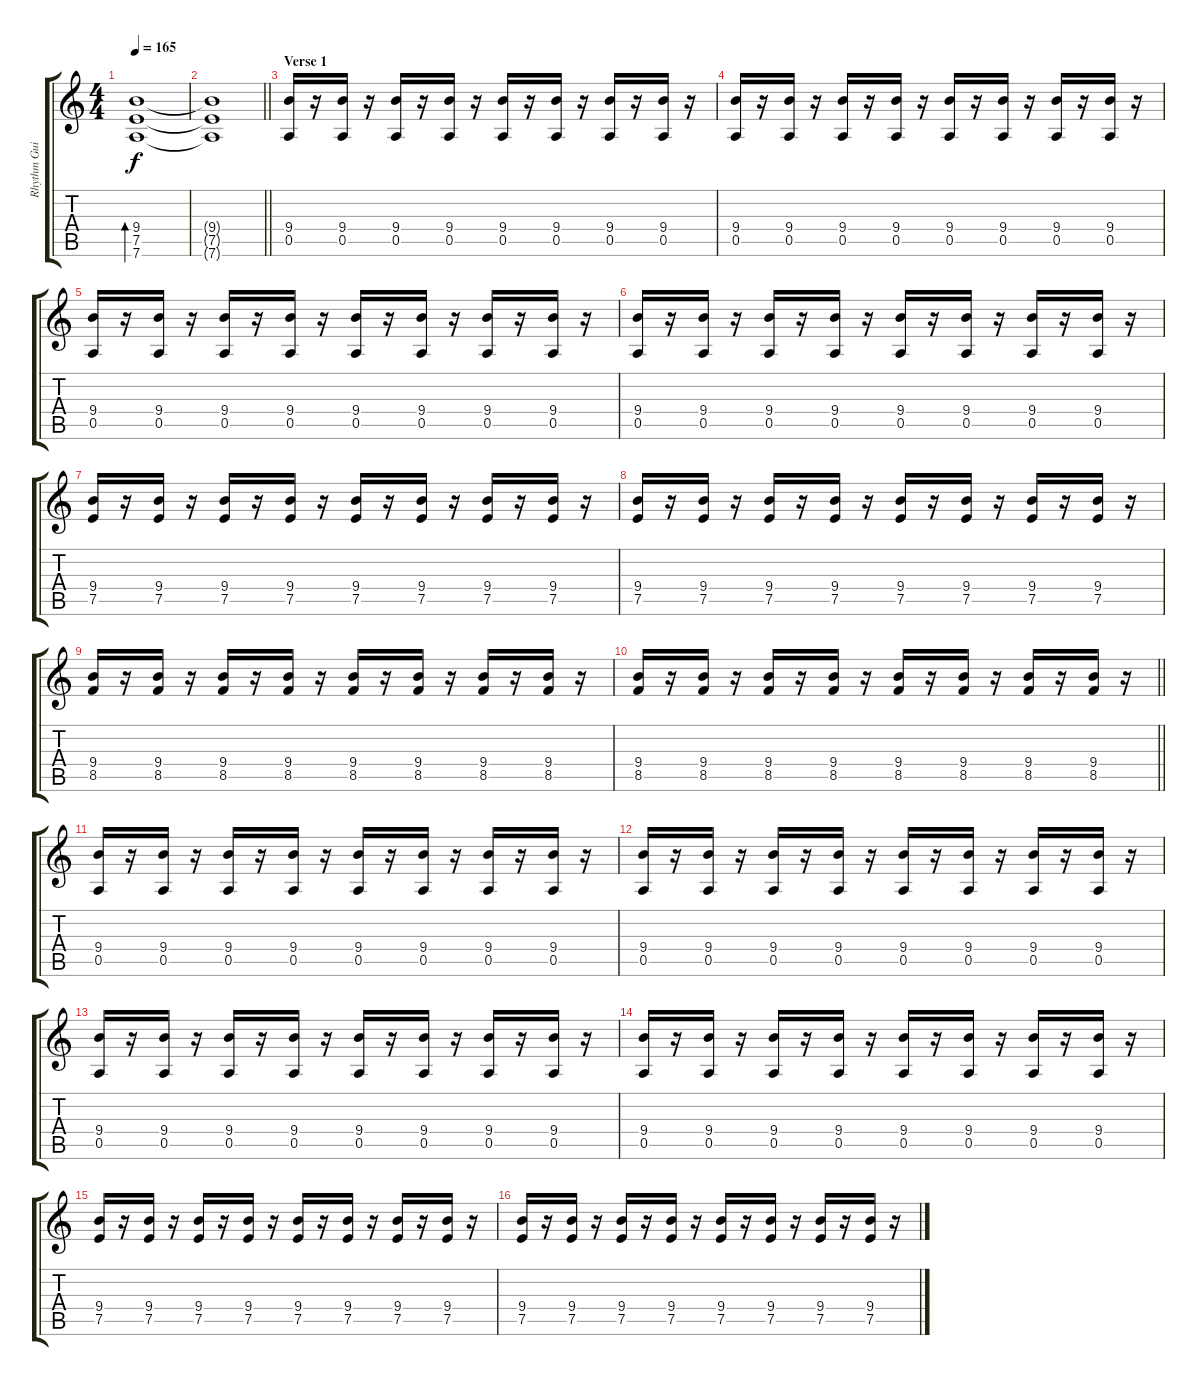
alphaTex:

\track ("Rhythm Guitar 2" "Rhythm Gui") {instrument distortionguitar}
\staff {score tabs}
\tuning (E4 B3 G3 D3 A2 D2) {hide}
\ts (4 4)
\tempo 165
\clef g2
\ks c
(9.4 7.5 7.6).1{bd 240 dy f} |
\barLineRight lightlight
(9.4{t} 7.5{t} 7.6{t}).1 |
\section ("" "Verse 1")
(9.4 0.5).16{volume 2} r.16 (9.4 0.5).16 r.16 (9.4 0.5).16 r.16 (9.4 0.5).16 r.16 (9.4 0.5).16 r.16 (9.4 0.5).16 r.16 (9.4 0.5).16 r.16 (9.4 0.5).16 r.16 |
(9.4 0.5).16 r.16 (9.4 0.5).16 r.16 (9.4 0.5).16 r.16 (9.4 0.5).16 r.16 (9.4 0.5).16 r.16 (9.4 0.5).16 r.16 (9.4 0.5).16 r.16 (9.4 0.5).16 r.16 |
(9.4 0.5).16{volume 12} r.16 (9.4 0.5).16{volume 2} r.16 (9.4 0.5).16 r.16 (9.4 0.5).16 r.16 (9.4 0.5).16 r.16 (9.4 0.5).16 r.16 (9.4 0.5).16 r.16 (9.4 0.5).16 r.16 |
(9.4 0.5).16 r.16 (9.4 0.5).16 r.16 (9.4 0.5).16 r.16 (9.4 0.5).16 r.16 (9.4 0.5).16 r.16 (9.4 0.5).16 r.16 (9.4 0.5).16 r.16 (9.4 0.5).16 r.16 |
(9.4 7.5).16{volume 13} r.16 (9.4 7.5).16{volume 2} r.16 (9.4 7.5).16 r.16 (9.4 7.5).16 r.16 (9.4 7.5).16 r.16 (9.4 7.5).16 r.16 (9.4 7.5).16 r.16 (9.4 7.5).16 r.16 |
(9.4 7.5).16 r.16 (9.4 7.5).16 r.16 (9.4 7.5).16 r.16 (9.4 7.5).16 r.16 (9.4 7.5).16 r.16 (9.4 7.5).16 r.16 (9.4 7.5).16 r.16 (9.4 7.5).16 r.16 |
(9.4 8.5).16{volume 12} r.16 (9.4 8.5).16{volume 2} r.16 (9.4 8.5).16 r.16 (9.4 8.5).16 r.16 (9.4 8.5).16 r.16 (9.4 8.5).16 r.16 (9.4 8.5).16 r.16 (9.4 8.5).16 r.16 |
\barLineRight lightlight
(9.4 8.5).16 r.16 (9.4 8.5).16 r.16 (9.4 8.5).16 r.16 (9.4 8.5).16 r.16 (9.4 8.5).16 r.16 (9.4 8.5).16 r.16 (9.4 8.5).16 r.16 (9.4 8.5).16 r.16 |
\section ("" "")
(9.4 0.5).16{volume 13} r.16 (9.4 0.5).16{volume 2} r.16 (9.4 0.5).16 r.16 (9.4 0.5).16 r.16 (9.4 0.5).16 r.16 (9.4 0.5).16 r.16 (9.4 0.5).16 r.16 (9.4 0.5).16 r.16 |
(9.4 0.5).16 r.16 (9.4 0.5).16 r.16 (9.4 0.5).16 r.16 (9.4 0.5).16 r.16 (9.4 0.5).16 r.16 (9.4 0.5).16 r.16 (9.4 0.5).16 r.16 (9.4 0.5).16 r.16 |
(9.4 0.5).16{volume 12} r.16 (9.4 0.5).16{volume 2} r.16 (9.4 0.5).16 r.16 (9.4 0.5).16 r.16 (9.4 0.5).16 r.16 (9.4 0.5).16 r.16 (9.4 0.5).16 r.16 (9.4 0.5).16 r.16 |
(9.4 0.5).16 r.16 (9.4 0.5).16 r.16 (9.4 0.5).16 r.16 (9.4 0.5).16 r.16 (9.4 0.5).16 r.16 (9.4 0.5).16 r.16 (9.4 0.5).16 r.16 (9.4 0.5).16 r.16 |
(9.4 7.5).16{volume 13} r.16 (9.4 7.5).16{volume 2} r.16 (9.4 7.5).16 r.16 (9.4 7.5).16 r.16 (9.4 7.5).16 r.16 (9.4 7.5).16 r.16 (9.4 7.5).16 r.16 (9.4 7.5).16 r.16 |
(9.4 7.5).16 r.16 (9.4 7.5).16 r.16 (9.4 7.5).16 r.16 (9.4 7.5).16 r.16 (9.4 7.5).16 r.16 (9.4 7.5).16 r.16 (9.4 7.5).16 r.16 (9.4 7.5).16 r.16
